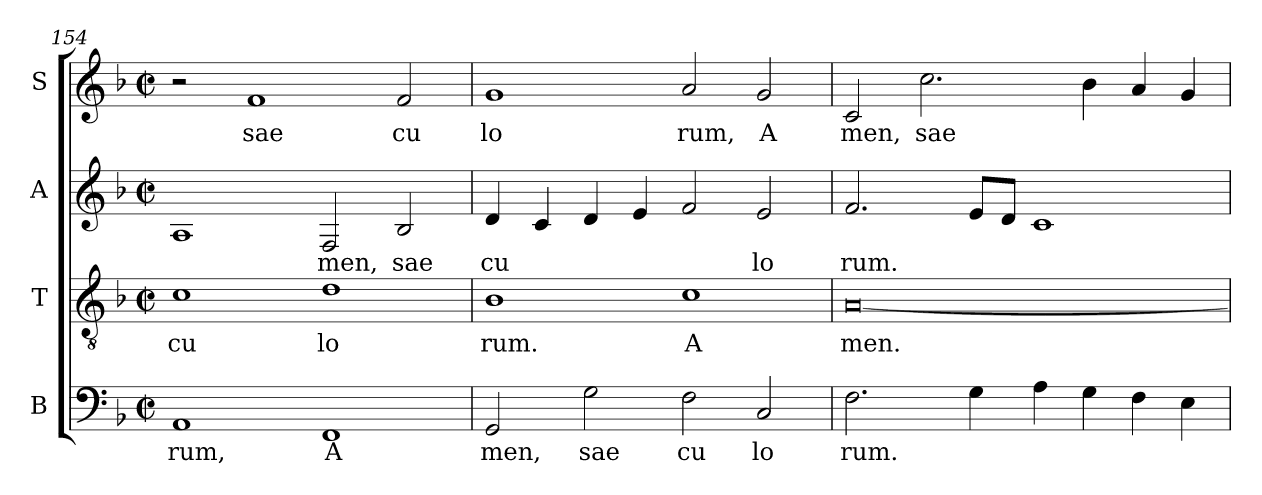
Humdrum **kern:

**kern	**text	**kern	**text	**kern	**text	**kern	**text
*part4	*part4	*part3	*part3	*part2	*part2	*part1	*part1
*staff4	*staff4	*staff3	*staff3	*staff2	*staff2	*staff1	*staff1
*I"B	*	*I"T	*	*I"A	*	*I"S	*
*I'B	*	*I'T	*	*I'A	*	*I'S	*
*clefF4	*	*clefGv2	*	*clefG2	*	*clefG2	*
*k[b-]	*	*k[b-]	*	*k[b-]	*	*k[b-]	*
*F:	*	*F:	*	*F:	*	*F:	*
*M2/2	*	*M2/2	*	*M2/2	*	*M2/2	*
*met(c|)	*	*met(c|)	*	*met(c|)	*	*met(c|)	*
=154	=154	=154	=154	=154	=154	=154	=154
!	!LO:LY:b:cj	!	!LO:LY:b:cj	!	!LO:LY:b:cj	!	!
1AA	rum,	1c	cu	1A	.	2r	.
!	!	!	!	!	!	!	!LO:LY:b:cj
.	.	.	.	.	.	1f	sae
!	!LO:LY:b:cj	!	!LO:LY:b:cj	!	!LO:LY:b:cj	!	!
1FF	A	1d	lo	2F/	men,	.	.
!	!	!	!	!	!LO:LY:b:cj	!	!LO:LY:b:cj
.	.	.	.	2B-/	sae	2f/	cu
=155	=155	=155	=155	=155	=155	=155	=155
!	!LO:LY:b:cj	!	!LO:LY:b:cj	!	!LO:LY:b:cj	!	!LO:LY:b:cj
2GG/	men,	1B-	rum.	4d/	cu	1g	lo
!	!	!	!	!	!LO:LY:b:cj	!	!
.	.	.	.	4c/	.	.	.
!	!LO:LY:b:cj	!	!	!	!LO:LY:b:cj	!	!
2G\	sae	.	.	4d/	.	.	.
!	!	!	!	!	!LO:LY:b:cj	!	!
.	.	.	.	4e/	.	.	.
!	!LO:LY:b:cj	!	!LO:LY:b:cj	!	!LO:LY:b:cj	!	!LO:LY:b:cj
2F\	cu	1c	A	2f/	.	2a/	rum,
!	!LO:LY:b:cj	!	!	!	!LO:LY:b:cj	!	!LO:LY:b:cj
2C/	lo	.	.	2e/	lo	2g/	A
=156	=156	=156	=156	=156	=156	=156	=156
!	!LO:LY:b:cj	!	!LO:LY:b:cj	!	!LO:LY:b:cj	!	!LO:LY:b:cj
2.F\	rum.	[<0A	men.	2.f/	rum.	2c/	men,
!	!	!	!	!	!	!	!LO:LY:b:cj
.	.	.	.	.	.	2.cc\	sae
!	!LO:LY:b:cj	!	!	!	!LO:LY:b:cj	!	!
4G\	.	.	.	8e/L	.	.	.
!	!	!	!	!	!LO:LY:b:cj	!	!
.	.	.	.	8d/J	.	.	.
!	!LO:LY:b:cj	!	!	!	!LO:LY:b:cj	!	!
4A\	.	.	.	1c	.	.	.
!	!LO:LY:b:cj	!	!	!	!	!	!LO:LY:b:cj
4G\	.	.	.	.	.	4b-\	.
!	!LO:LY:b:cj	!	!	!	!	!	!LO:LY:b:cj
4F\	.	.	.	.	.	4a/	.
!	!LO:LY:b:cj	!	!	!	!	!	!LO:LY:b:cj
4E\	.	.	.	.	.	4g/	.
=	=	=	=	=	=	=	=
*-	*-	*-	*-	*-	*-	*-	*-
